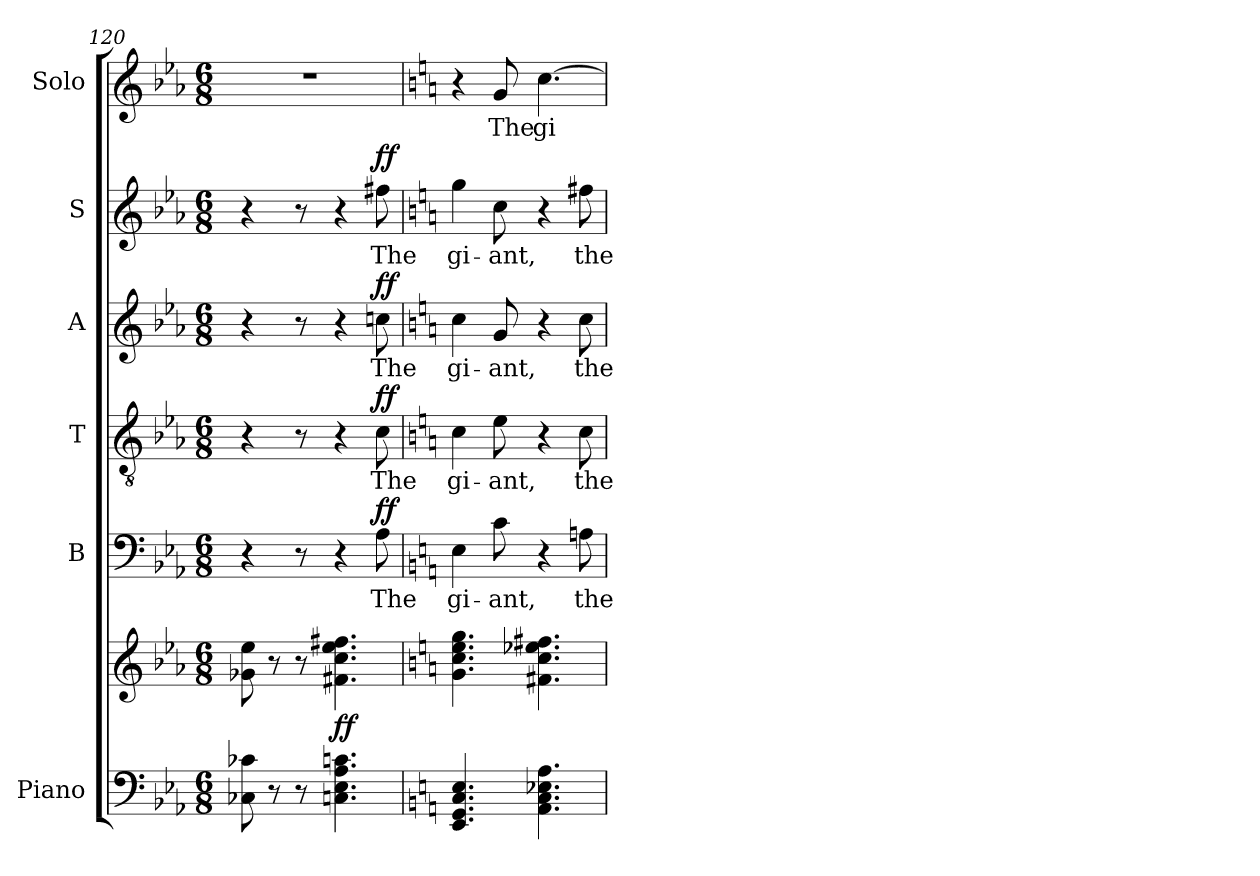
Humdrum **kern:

**kern	**kern	**dynam	**kern	**text	**dynam	**kern	**text	**dynam	**kern	**text	**dynam	**kern	**text	**dynam	**kern	**text
*part6	*part6	*part6	*part5	*part5	*part5	*part4	*part4	*part4	*part3	*part3	*part3	*part2	*part2	*part2	*part1	*part1
*staff7	*staff6	*staff6/7	*staff5	*staff5	*staff5	*staff4	*staff4	*staff4	*staff3	*staff3	*staff3	*staff2	*staff2	*staff2	*staff1	*staff1
*I"Piano	*	*	*I"B	*	*	*I"T	*	*	*I"A	*	*	*I"S	*	*	*I"Solo	*
*I'Pno	*	*	*I'B	*	*	*I'T	*	*	*I'A	*	*	*I'S	*	*	*	*
!!LO:PB:g=z
*clefF4	*clefG2	*	*clefF4	*	*	*clefGv2	*	*	*clefG2	*	*	*clefG2	*	*	*clefG2	*
*k[b-e-a-]	*k[b-e-a-]	*	*k[b-e-a-]	*	*	*k[b-e-a-]	*	*	*k[b-e-a-]	*	*	*k[b-e-a-]	*	*	*k[b-e-a-]	*
*M6/8	*M6/8	*	*M6/8	*	*	*M6/8	*	*	*M6/8	*	*	*M6/8	*	*	*M6/8	*
=120	=120	=120	=120	=120	=120	=120	=120	=120	=120	=120	=120	=120	=120	=120	=120	=120
8C-X\ 8c-X\	8g-X\ 8ee-\	.	4r	.	.	4r	.	.	4r	.	.	4r	.	.	2.r	.
8r	8r	.	.	.	.	.	.	.	.	.	.	.	.	.	.	.
8r	8r	.	8r	.	.	8r	.	.	8r	.	.	8r	.	.	.	.
!	!	!LO:DY:b	!	!	!	!	!	!	!	!	!	!	!	!	!	!
4.Cn\ 4.E-\ 4.A-\ 4.cn\	4.f#X\ 4.cc\ 4.ee-\ 4.ff#X\	ff	4r	.	.	4r	.	.	4r	.	.	4r	.	.	.	.
!	!	!	!	!LO:LY:b	!LO:DY:a	!	!LO:LY:b	!LO:DY:a	!	!LO:LY:b	!LO:DY:a	!	!LO:LY:b	!LO:DY:a	!	!
.	.	.	8A-\	The	ff	8c\	The	ff	8ccn\	The	ff	8ff#X\	The	ff	.	.
=121	=121	=121	=121	=121	=121	=121	=121	=121	=121	=121	=121	=121	=121	=121	=121	=121
*k[]	*k[]	*	*k[]	*	*	*k[]	*	*	*k[]	*	*	*k[]	*	*	*k[]	*
!	!	!	!	!LO:LY:b	!	!	!LO:LY:b	!	!	!LO:LY:b	!	!	!LO:LY:b	!	!	!
4.EE/ 4.GG/ 4.C/ 4.E/	4.g\ 4.cc\ 4.ee\ 4.gg\	.	4E\	gi-	.	4c\	gi-	.	4cc\	gi-	.	4gg\	gi-	.	4r	.
!	!	!	!	!LO:LY:b	!	!	!LO:LY:b	!	!	!LO:LY:b	!	!	!LO:LY:b	!	!	!LO:LY:b
.	.	.	8c\	-ant,	.	8e\	-ant,	.	8g/	-ant,	.	8cc\	-ant,	.	8g/	The
!	!	!	!	!	!	!	!	!	!	!	!	!	!	!	!	!LO:LY:b
4.AA\ 4.C\ 4.E-X\ 4.A\	4.f#X\ 4.cc\ 4.ee-X\ 4.ff#X\	.	4r	.	.	4r	.	.	4r	.	.	4r	.	.	[4.cc\	gi-
!	!	!	!	!LO:LY:b	!	!	!LO:LY:b	!	!	!LO:LY:b	!	!	!LO:LY:b	!	!	!
.	.	.	8Ani\	the	.	8c\	the	.	8cc\	the	.	8ff#X\	the	.	.	.
=	=	=	=	=	=	=	=	=	=	=	=	=	=	=	=	=
*-	*-	*-	*-	*-	*-	*-	*-	*-	*-	*-	*-	*-	*-	*-	*-	*-
